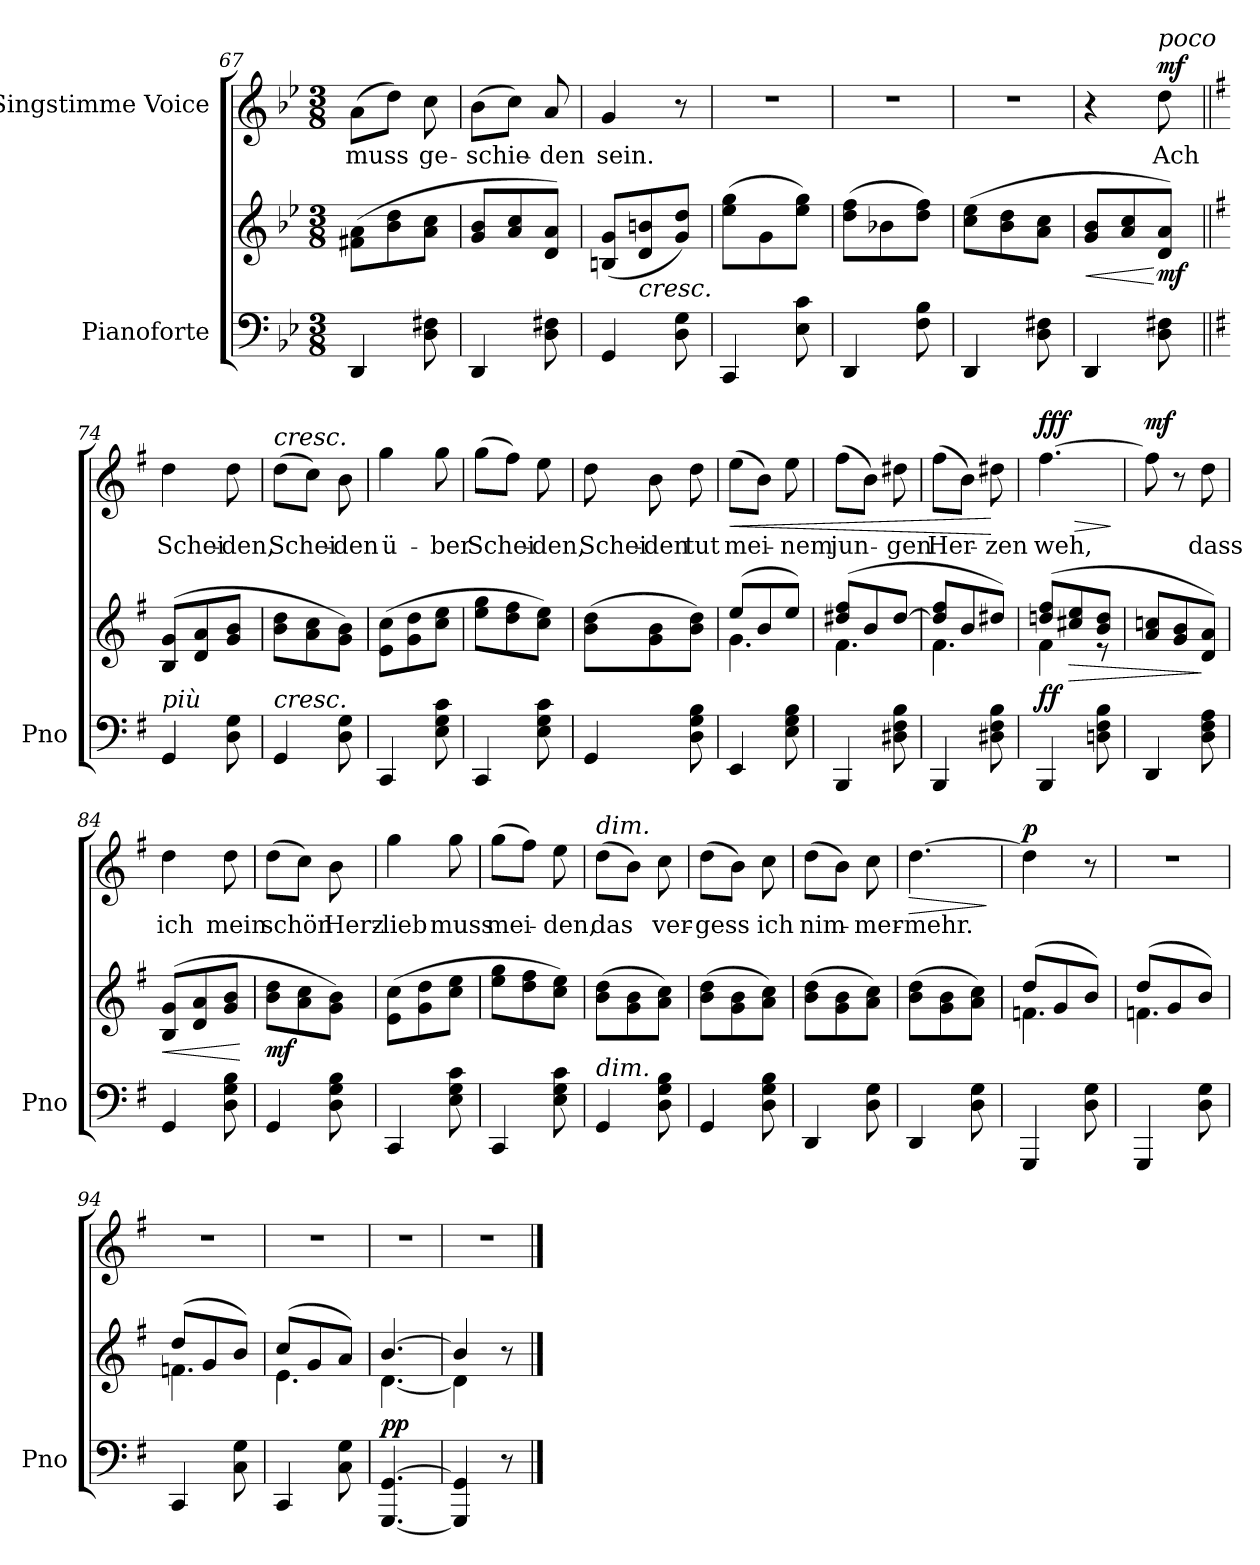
**kern	**kern	**dynam	**kern	**text	**dynam
*part2	*part2	*part2	*part1	*part1	*part1
*staff3	*staff2	*staff2/3	*staff1	*staff1	*staff1
*I"Pianoforte	*	*	*I"Singstimme Voice	*	*
*I'Pno	*	*	*	*	*
*clefF4	*clefG2	*	*clefG2	*	*
*k[b-e-]	*k[b-e-]	*	*k[b-e-]	*	*
*M3/8	*M3/8	*	*M3/8	*	*
=67	=67	=67	=67	=67	=67
!	!	!	!	!LO:LY:b	!
4DD/	(>8f#X\ 8a\L	.	(>8a\L	muss	.
.	8b-\ 8dd\	.	8dd\J)	.	.
!	!	!	!	!LO:LY:b	!
8D\ 8F#X\	8a\ 8cc\J	.	8cc\	ge-	.
=68	=68	=68	=68	=68	=68
!	!	!	!	!LO:LY:b	!
4DD/	8g/ 8b-/L	.	(>8b-\L	-schie-	.
.	8a/ 8cc/	.	8cc\J)	.	.
!	!	!	!	!LO:LY:b	!
8D\ 8F#X\	8d/ 8a/J)	.	8a/	-den	.
=69	=69	=69	=69	=69	=69
!	!	!	!	!LO:LY:b	!
4GG/	(<8Bn/ 8g/L	.	4g/	sein.	.
!	!LO:TX:b:i:t=cresc.	!	!	!	!
.	8d/ 8bn/	.	.	.	.
8D\ 8G\	8g/ 8dd/J)	.	8r	.	.
=70	=70	=70	=70	=70	=70
4CC/	(>8ee-\ 8gg\L	.	4.r	.	.
.	8g\	.	.	.	.
8E-\ 8c\	8ee-\ 8gg\J)	.	.	.	.
!!LO:LB:g=z
=71	=71	=71	=71	=71	=71
4DD/	(>8dd\ 8ff\L	.	4.r	.	.
.	8b-X\	.	.	.	.
8F\ 8B-\	8dd\ 8ff\J)	.	.	.	.
=72	=72	=72	=72	=72	=72
4DD/	(>8cc\ 8ee-\L	.	4.r	.	.
.	8b-\ 8dd\	.	.	.	.
8D\ 8F#X\	8a\ 8cc\J	.	.	.	.
=73	=73	=73	=73	=73	=73
!	!	!LO:HP:b	!	!	!
4DD/	8g/ 8b-/L	<	4r	.	.
.	8a/ 8cc/	.	.	.	.
!	!	!	!LO:TX:a:i:t=poco	!	!
!	!	!LO:DY:n=1:b	!	!LO:LY:b	!LO:DY:a
8D\ 8F#X\	8d/ 8a/J)	[ mf	8dd\	Ach	mf
=74||	=74||	=74||	=74||	=74||	=74||
*k[f#]	*k[f#]	*	*k[f#]	*	*
!LO:TX:a:i:t=più	!	!	!	!	!
!	!	!	!	!LO:LY:b	!
4GG/	(>8B/ 8g/L	.	4dd\	Schei-	.
.	8d/ 8a/	.	.	.	.
!	!	!	!	!LO:LY:b	!
8D\ 8G\	8g/ 8b/J	.	8dd\	-den,	.
=75	=75	=75	=75	=75	=75
!	!	!	!LO:TX:a:i:t=cresc.	!	!
!LO:TX:a:i:t=cresc.	!	!	!	!	!
!	!	!	!	!LO:LY:b	!
4GG/	8b\ 8dd\L	.	(>8dd\L	Schei-	.
.	8a\ 8cc\	.	8cc\J)	.	.
!	!	!	!	!LO:LY:b	!
8D\ 8G\	8g\ 8b\J)	.	8b\	-den	.
=76	=76	=76	=76	=76	=76
!	!	!	!	!LO:LY:b	!
4CC/	(>8e\ 8cc\L	.	4gg\	ü-	.
.	8g\ 8dd\	.	.	.	.
!	!	!	!	!LO:LY:b	!
8E\ 8G\ 8c\	8cc\ 8ee\J	.	8gg\	-ber	.
=77	=77	=77	=77	=77	=77
!	!	!	!	!LO:LY:b	!
4CC/	8ee\ 8gg\L	.	(>8gg\L	Schei-	.
.	8dd\ 8ff#\	.	8ff#\J)	.	.
!	!	!	!	!LO:LY:b	!
8E\ 8G\ 8c\	8cc\ 8ee\J)	.	8ee\	-den,	.
=78	=78	=78	=78	=78	=78
!	!	!	!	!LO:LY:b	!
4GG/	(>8b\ 8dd\L	.	8dd\	Schei-	.
!	!	!	!	!LO:LY:b	!
.	8g\ 8b\	.	8b\	-den	.
!	!	!	!	!LO:LY:b	!
8D\ 8G\ 8B\	8b\ 8dd\J)	.	8dd\	tut	.
!!LO:LB:g=z
=79	=79	=79	=79	=79	=79
*	*^	*	*	*	*
!	!	!	!	!	!LO:LY:b	!LO:HP:b
4EE/	(>8ee/L	4.g\	.	(>8ee\L	mei-	<
.	8b/	.	.	8b\J)	.	.
!	!	!	!	!	!LO:LY:b	!
8E\ 8G\ 8B\	8ee/J)	.	.	8ee\	-nem	.
=80	=80	=80	=80	=80	=80	=80
!	!	!	!	!	!LO:LY:b	!
4BBB/	(>8dd#X/ 8ff#/L	4.f#\	.	(>8ff#\L	jun-	.
.	8b/	.	.	8b\J)	.	.
!	!	!	!	!	!LO:LY:b	!
8D#X\ 8F#\ 8B\	[8dd#/J	.	.	8dd#X\	-gen	.
=81	=81	=81	=81	=81	=81	=81
!	!	!	!	!	!LO:LY:b	!
4BBB/	8dd#/] 8ff#/L	4.f#\	.	(>8ff#\L	Her-	.
.	8b/	.	.	8b\J)	.	.
!	!	!	!	!	!LO:LY:b	!
8D#X\ 8F#\ 8B\	8dd#X/J)	.	.	8dd#X\	-zen	[
=82	=82	=82	=82	=82	=82	=82
!	!	!	!LO:DY:a=2	!	!LO:LY:b	!LO:HP:b
!	!	!	!	!	!	!LO:DY:n=1:a
4BBB/	(>8ddn/ 8ff#/L	4f#\	ff	[4.ff#\	weh,	> fff
!	!	!	!LO:HP:b	!	!	!
.	8cc#X/ 8ee/	.	>	.	.	.
8Dn\ 8F#\ 8B\	8b/ 8dd/J	8r	.	.	.	.
*	*v	*v	*	*	*	*
.	.	.	.	.	]
=83	=83	=83	=83	=83	=83
!	!	!	!	!	!LO:DY:a
4DD/	8a/ 8ccn/L	.	8ff#\]	.	mf
.	8g/ 8b/	.	8r	.	.
!	!	!	!	!LO:LY:b	!
8D\ 8F#\ 8A\	8d/ 8a/J)	]	8dd\	dass	.
=84	=84	=84	=84	=84	=84
!	!	!LO:HP:b	!	!LO:LY:b	!
4GG/	(>8B/ 8g/L	<	4dd\	ich	.
.	8d/ 8a/	.	.	.	.
!	!	!	!	!LO:LY:b	!
8D\ 8G\ 8B\	8g/ 8b/J	.	8dd\	mein	.
.	.	[	.	.	.
=85	=85	=85	=85	=85	=85
!	!	!LO:DY:b	!	!LO:LY:b	!
4GG/	8b\ 8dd\L	mf	(>8dd\L	schön	.
.	8a\ 8cc\	.	8cc\J)	.	.
!	!	!	!	!LO:LY:b	!
8D\ 8G\ 8B\	8g\ 8b\J)	.	8b\	Herz-	.
=86	=86	=86	=86	=86	=86
!	!	!	!	!LO:LY:b	!
4CC/	(>8e\ 8cc\L	.	4gg\	-lieb	.
.	8g\ 8dd\	.	.	.	.
!	!	!	!	!LO:LY:b	!
8E\ 8G\ 8c\	8cc\ 8ee\J	.	8gg\	muss	.
=87	=87	=87	=87	=87	=87
!	!	!	!	!LO:LY:b	!
4CC/	8ee\ 8gg\L	.	(>8gg\L	mei-	.
.	8dd\ 8ff#\	.	8ff#\J)	.	.
!	!	!	!	!LO:LY:b	!
8E\ 8G\ 8c\	8cc\ 8ee\J)	.	8ee\	-den,	.
!!LO:LB:g=z
=88	=88	=88	=88	=88	=88
!	!	!	!LO:TX:a:i:t=dim.	!	!
!LO:TX:a:i:t=dim.	!	!	!	!	!
!	!	!	!	!LO:LY:b	!
4GG/	(>8b\ 8dd\L	.	(>8dd\L	das	.
.	8g\ 8b\	.	8b\J)	.	.
!	!	!	!	!LO:LY:b	!
8D\ 8G\ 8B\	8a\ 8cc\J)	.	8cc\	ver-	.
=89	=89	=89	=89	=89	=89
!	!	!	!	!LO:LY:b	!
4GG/	(>8b\ 8dd\L	.	(>8dd\L	-gess	.
.	8g\ 8b\	.	8b\J)	.	.
!	!	!	!	!LO:LY:b	!
8D\ 8G\ 8B\	8a\ 8cc\J)	.	8cc\	ich	.
=90	=90	=90	=90	=90	=90
!	!	!	!	!LO:LY:b	!
4DD/	(>8b\ 8dd\L	.	(>8dd\L	nim-	.
.	8g\ 8b\	.	8b\J)	.	.
!	!	!	!	!LO:LY:b	!
8D\ 8G\	8a\ 8cc\J)	.	8cc\	-mer-	.
=91	=91	=91	=91	=91	=91
!	!	!	!	!LO:LY:b	!LO:HP:b
4DD/	(>8b\ 8dd\L	.	[4.dd\	-mehr.	>
.	8g\ 8b\	.	.	.	.
8D\ 8G\	8a\ 8cc\J)	.	.	.	.
.	.	.	.	.	]
=92	=92	=92	=92	=92	=92
*	*^	*	*	*	*
!	!	!	!	!	!	!LO:DY:a
4GGG/	(>8dd/L	4.fn\	.	4dd\]	.	p
.	8g/	.	.	.	.	.
8D\ 8G\	8b/J)	.	.	8r	.	.
=93	=93	=93	=93	=93	=93	=93
4GGG/	(>8dd/L	4.fn\	.	4.r	.	.
.	8g/	.	.	.	.	.
8D\ 8G\	8b/J)	.	.	.	.	.
=94	=94	=94	=94	=94	=94	=94
4CC/	(>8dd/L	4.fn\	.	4.r	.	.
.	8g/	.	.	.	.	.
8C\ 8G\	8b/J)	.	.	.	.	.
=95	=95	=95	=95	=95	=95	=95
4CC/	(>8cc/L	4.e\	.	4.r	.	.
.	8g/	.	.	.	.	.
8C\ 8G\	8a/J)	.	.	.	.	.
=96	=96	=96	=96	=96	=96	=96
!	!	!	!LO:DY:a=2	!	!	!
[4.GGG/ [4.GG/	[4.b/	[4.d\	pp	4.r	.	.
=97	=97	=97	=97	=97	=97	=97
4GGG/] 4GG/]	4b/]	4d\]	.	4.r	.	.
8r	8r	8ryy	.	.	.	.
*	*v	*v	*	*	*	*
==	==	==	==	==	==
*-	*-	*-	*-	*-	*-
